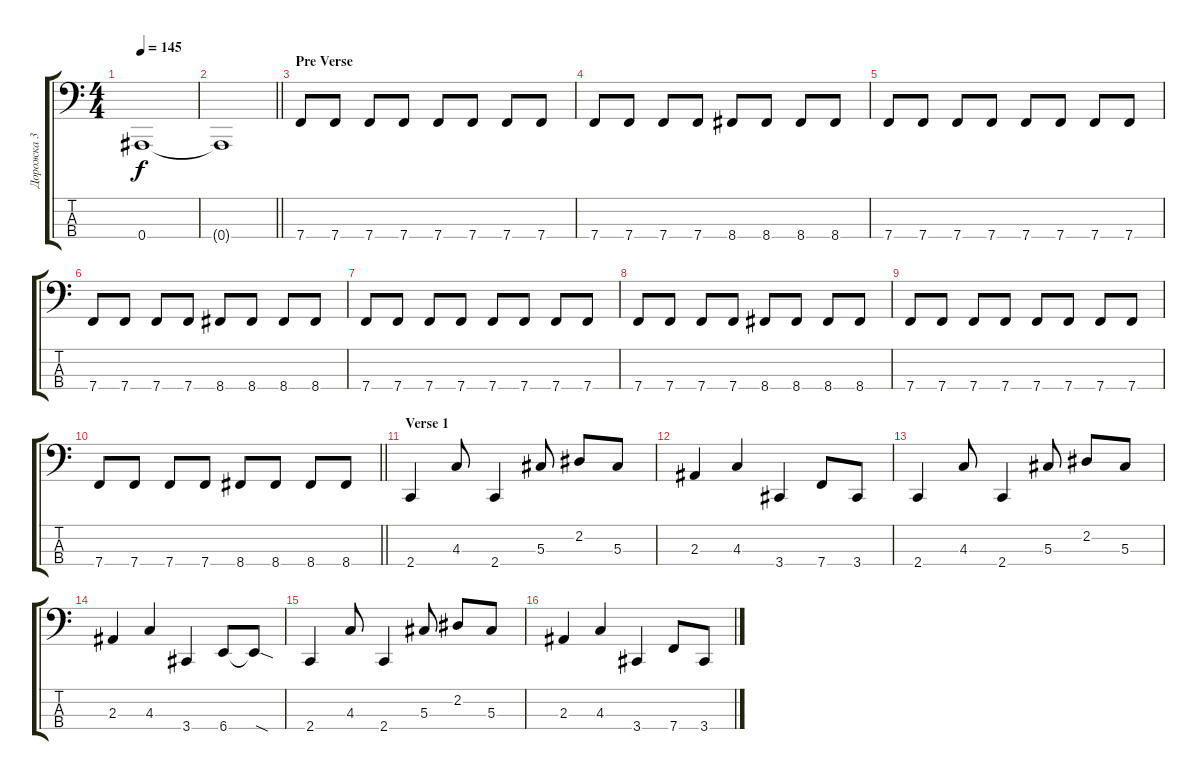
\track ("Дорожка 3" "Дорожка 3") {instrument electricbassfinger}
\staff {score tabs}
\tuning (Gb2 Db2 Ab1 Bb0) {hide}
\ts (4 4)
\tempo 145
\clef f4
\ks c
0.4.1{dy f} |
\barLineRight lightlight
0.4{t}.1 |
\section ("" "Pre Verse")
7.4.8 7.4.8 7.4.8 7.4.8 7.4.8 7.4.8 7.4.8 7.4.8 |
7.4.8 7.4.8 7.4.8 7.4.8 8.4.8 8.4.8 8.4.8 8.4.8 |
7.4.8 7.4.8 7.4.8 7.4.8 7.4.8 7.4.8 7.4.8 7.4.8 |
7.4.8 7.4.8 7.4.8 7.4.8 8.4.8 8.4.8 8.4.8 8.4.8 |
7.4.8 7.4.8 7.4.8 7.4.8 7.4.8 7.4.8 7.4.8 7.4.8 |
7.4.8 7.4.8 7.4.8 7.4.8 8.4.8 8.4.8 8.4.8 8.4.8 |
7.4.8 7.4.8 7.4.8 7.4.8 7.4.8 7.4.8 7.4.8 7.4.8 |
\barLineRight lightlight
7.4.8 7.4.8 7.4.8 7.4.8 8.4.8 8.4.8 8.4.8 8.4.8 |
\section ("" "Verse 1")
2.4.4 4.3.8 2.4.4 5.3.8 2.2.8 5.3.8 |
2.3.4 4.3.4 3.4.4 7.4.8 3.4.8 |
2.4.4 4.3.8 2.4.4 5.3.8 2.2.8 5.3.8 |
2.3.4 4.3.4 3.4.4 6.4.8 6.4{sod t}.8 |
2.4.4 4.3.8 2.4.4 5.3.8 2.2.8 5.3.8 |
2.3.4 4.3.4 3.4.4 7.4.8 3.4.8
